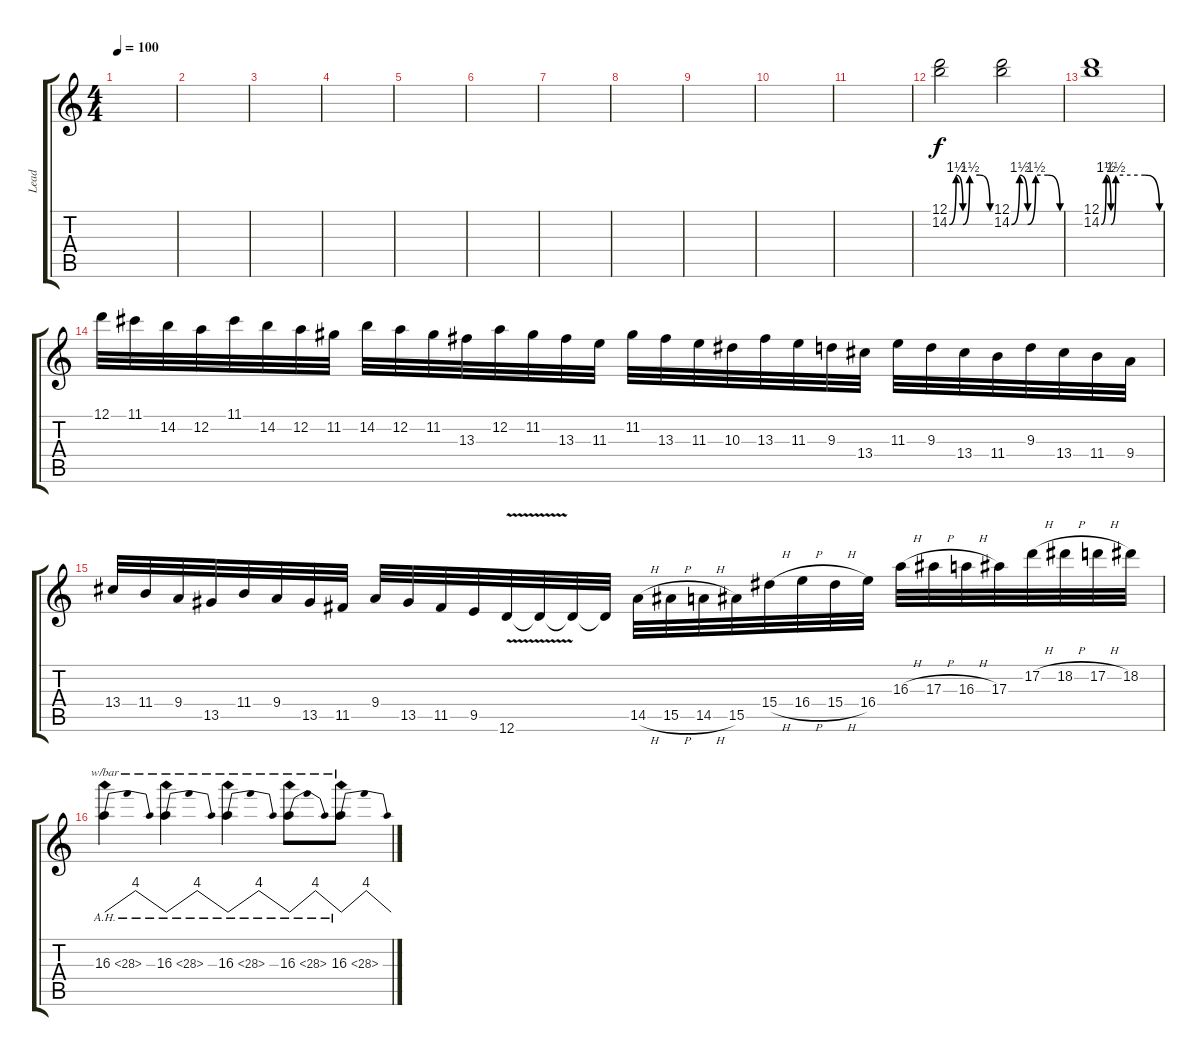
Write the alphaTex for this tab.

\track ("Lead" "Lead") {instrument distortionguitar}
\staff {score tabs}
\tuning (D4 A3 F3 C3 G2 D2) {hide}
\ts (4 4)
\tempo 100
\clef g2
\ks c
|
|
|
|
|
|
|
|
|
|
|
(12.1 14.2{be (custom 0 0 10 6 20 0 30 6 45 6 60 0)}).2 (12.1 14.2{be (custom 0 0 10 6 20 0 30 6 45 6 60 0)}).2 |
(12.1 14.2{be (custom 0 0 5 6 10 0 15 6 45 6 60 0)}).1 |
12.1.32 11.1.32 14.2.32 12.2.32 11.1.32 14.2.32 12.2.32 11.2.32 14.2.32 12.2.32 11.2.32 13.3.32 12.2.32 11.2.32 13.3.32 11.3.32 11.2.32 13.3.32 11.3.32 10.3.32 13.3.32 11.3.32 9.3.32 13.4.32 11.3.32 9.3.32 13.4.32 11.4.32 9.3.32 13.4.32 11.4.32 9.4.32 |
13.4.32 11.4.32 9.4.32 13.5.32 11.4.32 9.4.32 13.5.32 11.5.32 9.4.32 13.5.32 11.5.32 9.5.32 12.6{v}.32 12.6{t}.32 12.6{t}.32 12.6{t}.32 14.5{h}.32 15.5{h}.32 14.5{h}.32 15.5.32 15.4{h}.32 16.4{h}.32 15.4{h}.32 16.4.32 16.3{h}.32 17.3{h}.32 16.3{h}.32 17.3.32 17.2{h}.32 18.2{h}.32 17.2{h}.32 18.2.32 |
16.3{ah 12}.4{tbe (dip default 0 0 30 16 60 0)} 16.3{ah 12}.4{tbe (dip default 0 0 30 16 60 0)} 16.3{ah 12}.4{tbe (dip default 0 0 30 16 60 0)} 16.3{ah 12}.8{tbe (dip default 0 0 30 16 60 0)} 16.3{ah 12}.8{tbe (dip default 0 0 30 16 60 0)}
